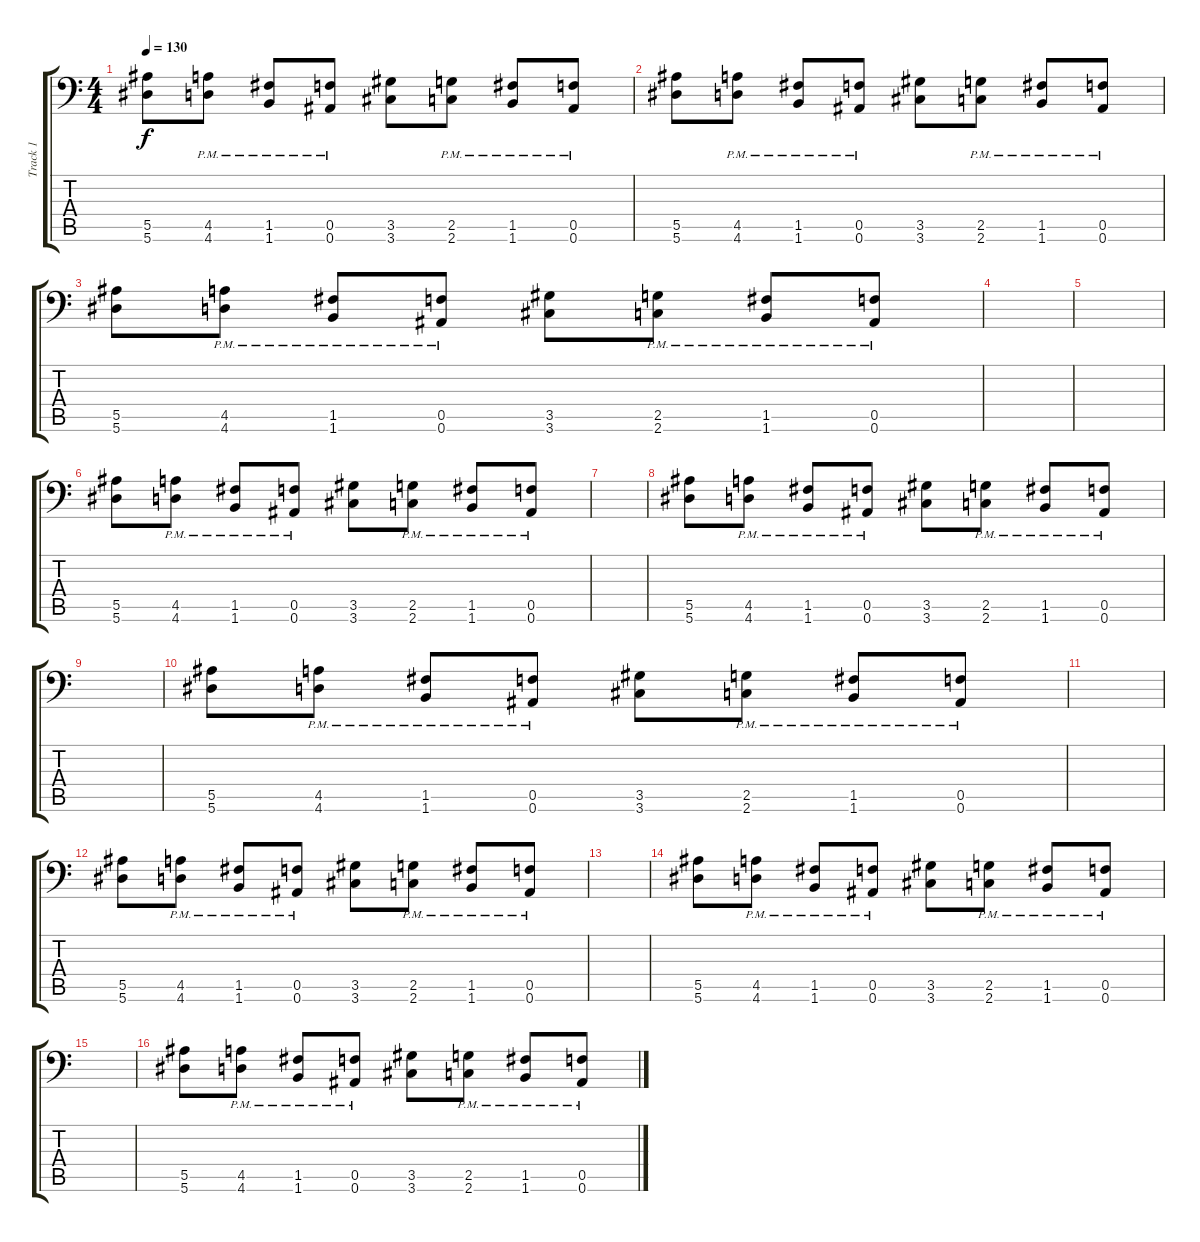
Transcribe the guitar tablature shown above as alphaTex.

\track ("Track 1" "Track 1") {instrument distortionguitar}
\staff {score tabs}
\tuning (C4 G3 Eb3 Bb2 F2 Bb1) {hide}
\ts (4 4)
\tempo 130
\clef f4
\ks c
(5.5 5.6).8{dy f} (4.5 4.6{pm}).8 (1.5 1.6{pm}).8 (0.5 0.6{pm}).8 (3.5 3.6).8 (2.5 2.6{pm}).8 (1.5 1.6{pm}).8 (0.5 0.6{pm}).8 |
(5.5 5.6).8 (4.5 4.6{pm}).8 (1.5 1.6{pm}).8 (0.5 0.6{pm}).8 (3.5 3.6).8 (2.5 2.6{pm}).8 (1.5 1.6{pm}).8 (0.5 0.6{pm}).8 |
(5.5 5.6).8 (4.5 4.6{pm}).8 (1.5 1.6{pm}).8 (0.5 0.6{pm}).8 (3.5 3.6).8 (2.5 2.6{pm}).8 (1.5 1.6{pm}).8 (0.5 0.6{pm}).8 |
|
|
(5.5 5.6).8 (4.5 4.6{pm}).8 (1.5 1.6{pm}).8 (0.5 0.6{pm}).8 (3.5 3.6).8 (2.5 2.6{pm}).8 (1.5 1.6{pm}).8 (0.5 0.6{pm}).8 |
|
(5.5 5.6).8 (4.5 4.6{pm}).8 (1.5 1.6{pm}).8 (0.5 0.6{pm}).8 (3.5 3.6).8 (2.5 2.6{pm}).8 (1.5 1.6{pm}).8 (0.5 0.6{pm}).8 |
|
(5.5 5.6).8 (4.5 4.6{pm}).8 (1.5 1.6{pm}).8 (0.5 0.6{pm}).8 (3.5 3.6).8 (2.5 2.6{pm}).8 (1.5 1.6{pm}).8 (0.5 0.6{pm}).8 |
|
(5.5 5.6).8 (4.5 4.6{pm}).8 (1.5 1.6{pm}).8 (0.5 0.6{pm}).8 (3.5 3.6).8 (2.5 2.6{pm}).8 (1.5 1.6{pm}).8 (0.5 0.6{pm}).8 |
|
(5.5 5.6).8 (4.5 4.6{pm}).8 (1.5 1.6{pm}).8 (0.5 0.6{pm}).8 (3.5 3.6).8 (2.5 2.6{pm}).8 (1.5 1.6{pm}).8 (0.5 0.6{pm}).8 |
|
(5.5 5.6).8 (4.5 4.6{pm}).8 (1.5 1.6{pm}).8 (0.5 0.6{pm}).8 (3.5 3.6).8 (2.5 2.6{pm}).8 (1.5 1.6{pm}).8 (0.5 0.6{pm}).8
